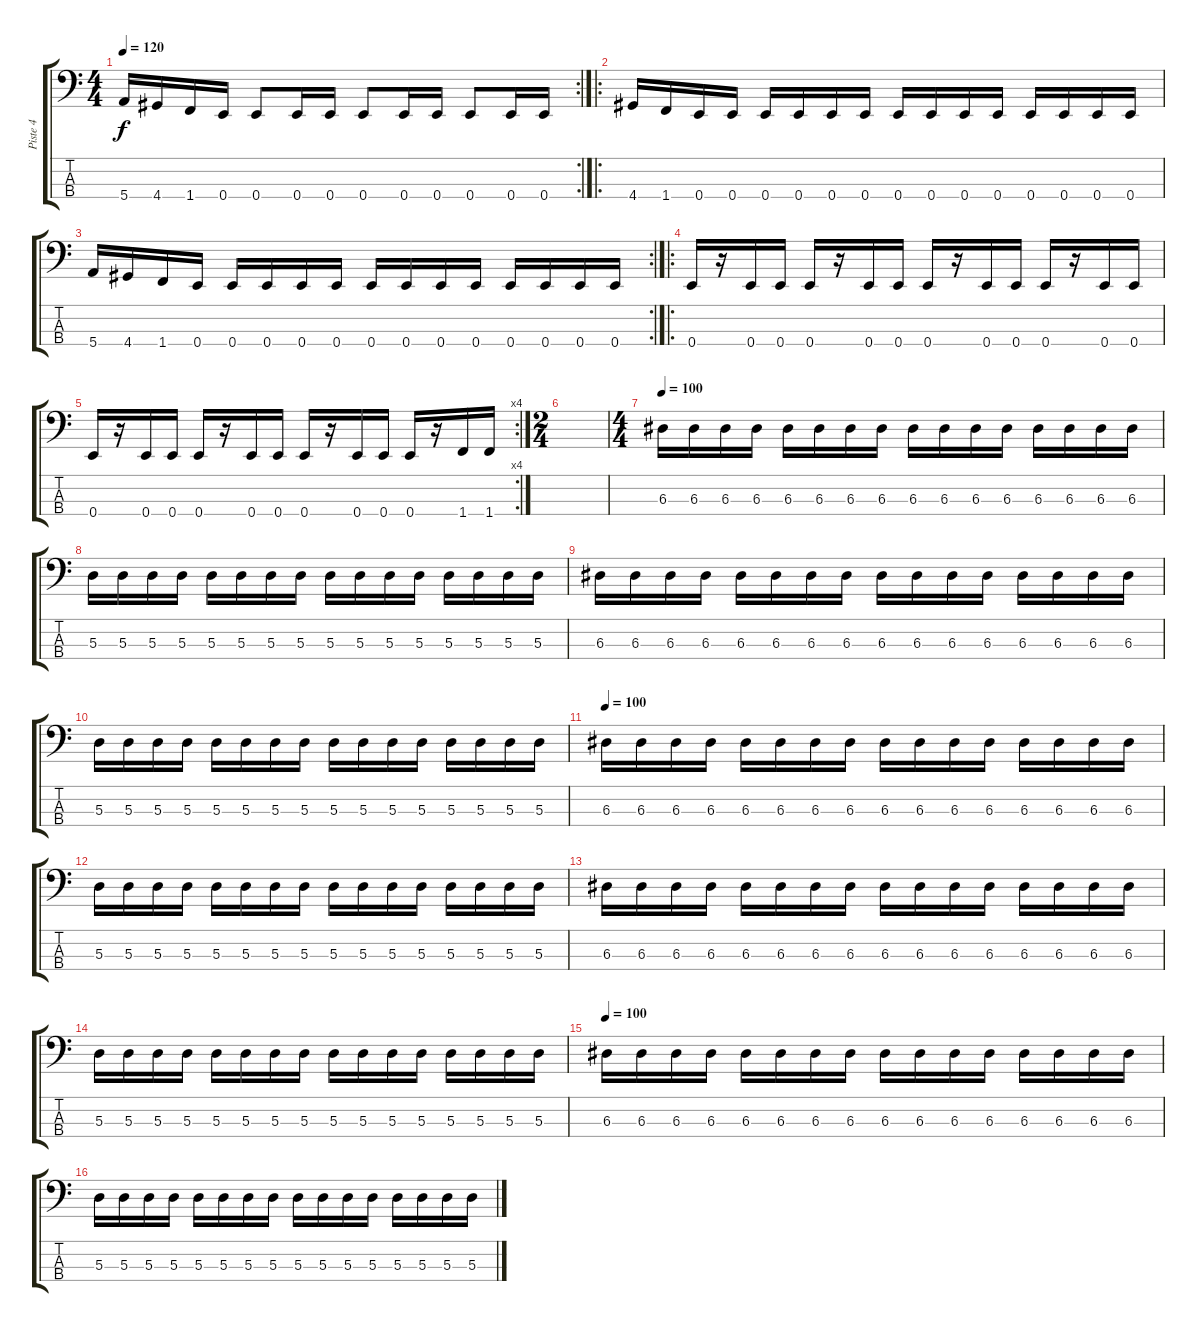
\track ("Piste 4" "Piste 4") {instrument electricbasspick}
\staff {score tabs}
\tuning (G2 D2 A1 E1) {hide}
\rc 2
\ts (4 4)
\tempo 120
\clef f4
\ks c
5.4.16{dy f} 4.4.16 1.4.16 0.4.16 0.4.8 0.4.16 0.4.16 0.4.8 0.4.16 0.4.16 0.4.8 0.4.16 0.4.16 |
\ro
4.4.16 1.4.16 0.4.16 0.4.16 0.4.16 0.4.16 0.4.16 0.4.16 0.4.16 0.4.16 0.4.16 0.4.16 0.4.16 0.4.16 0.4.16 0.4.16 |
\rc 2
5.4.16 4.4.16 1.4.16 0.4.16 0.4.16 0.4.16 0.4.16 0.4.16 0.4.16 0.4.16 0.4.16 0.4.16 0.4.16 0.4.16 0.4.16 0.4.16 |
\ro
0.4.16 r.16 0.4.16 0.4.16 0.4.16 r.16 0.4.16 0.4.16 0.4.16 r.16 0.4.16 0.4.16 0.4.16 r.16 0.4.16 0.4.16 |
\rc 4
0.4.16 r.16 0.4.16 0.4.16 0.4.16 r.16 0.4.16 0.4.16 0.4.16 r.16 0.4.16 0.4.16 0.4.16 r.16 1.4.16 1.4.16 |
\ts (2 4)
|
\ts (4 4)
\tempo 100
6.3.16 6.3.16 6.3.16 6.3.16 6.3.16 6.3.16 6.3.16 6.3.16 6.3.16 6.3.16 6.3.16 6.3.16 6.3.16 6.3.16 6.3.16 6.3.16 |
5.3.16 5.3.16 5.3.16 5.3.16 5.3.16 5.3.16 5.3.16 5.3.16 5.3.16 5.3.16 5.3.16 5.3.16 5.3.16 5.3.16 5.3.16 5.3.16 |
6.3.16 6.3.16 6.3.16 6.3.16 6.3.16 6.3.16 6.3.16 6.3.16 6.3.16 6.3.16 6.3.16 6.3.16 6.3.16 6.3.16 6.3.16 6.3.16 |
5.3.16 5.3.16 5.3.16 5.3.16 5.3.16 5.3.16 5.3.16 5.3.16 5.3.16 5.3.16 5.3.16 5.3.16 5.3.16 5.3.16 5.3.16 5.3.16 |
\tempo 100
6.3.16 6.3.16 6.3.16 6.3.16 6.3.16 6.3.16 6.3.16 6.3.16 6.3.16 6.3.16 6.3.16 6.3.16 6.3.16 6.3.16 6.3.16 6.3.16 |
5.3.16 5.3.16 5.3.16 5.3.16 5.3.16 5.3.16 5.3.16 5.3.16 5.3.16 5.3.16 5.3.16 5.3.16 5.3.16 5.3.16 5.3.16 5.3.16 |
6.3.16 6.3.16 6.3.16 6.3.16 6.3.16 6.3.16 6.3.16 6.3.16 6.3.16 6.3.16 6.3.16 6.3.16 6.3.16 6.3.16 6.3.16 6.3.16 |
5.3.16 5.3.16 5.3.16 5.3.16 5.3.16 5.3.16 5.3.16 5.3.16 5.3.16 5.3.16 5.3.16 5.3.16 5.3.16 5.3.16 5.3.16 5.3.16 |
\tempo 100
6.3.16 6.3.16 6.3.16 6.3.16 6.3.16 6.3.16 6.3.16 6.3.16 6.3.16 6.3.16 6.3.16 6.3.16 6.3.16 6.3.16 6.3.16 6.3.16 |
5.3.16 5.3.16 5.3.16 5.3.16 5.3.16 5.3.16 5.3.16 5.3.16 5.3.16 5.3.16 5.3.16 5.3.16 5.3.16 5.3.16 5.3.16 5.3.16
